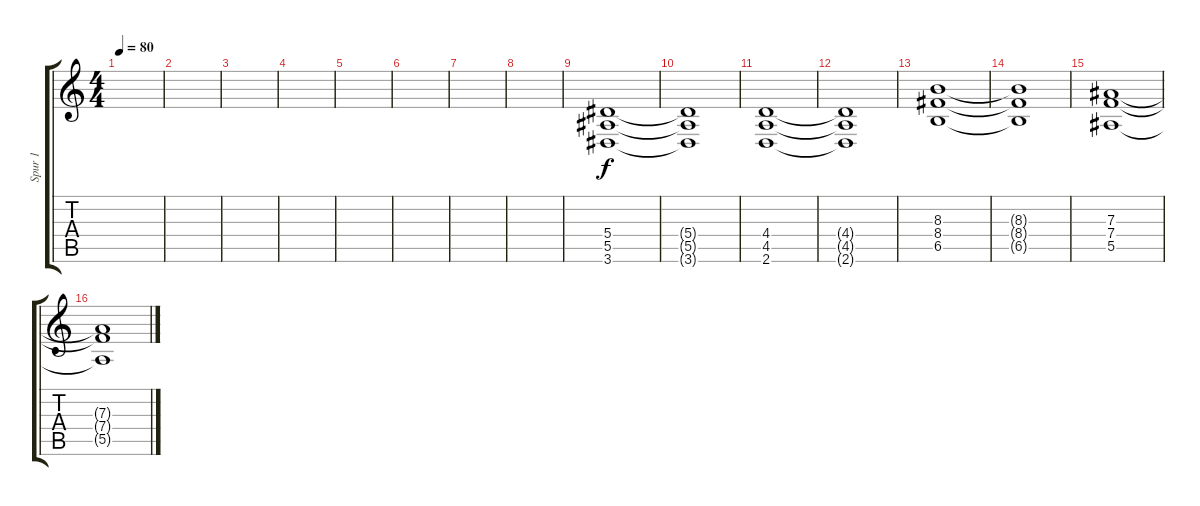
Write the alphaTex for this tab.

\track ("Spur 1" "Spur 1") {instrument distortionguitar}
\staff {score tabs}
\tuning (C4 G3 Eb3 Bb2 F2 C2) {hide}
\ts (4 4)
\tempo 80
\clef g2
\ks c
|
|
|
|
|
|
|
|
(5.4 5.5 3.6).1 |
(5.4{t} 5.5{t} 3.6{t}).1 |
(4.4 4.5 2.6).1 |
(4.4{t} 4.5{t} 2.6{t}).1 |
(8.3 8.4 6.5).1 |
(8.3{t} 8.4{t} 6.5{t}).1 |
(7.3 7.4 5.5).1 |
(7.3{t} 7.4{t} 5.5{t}).1
